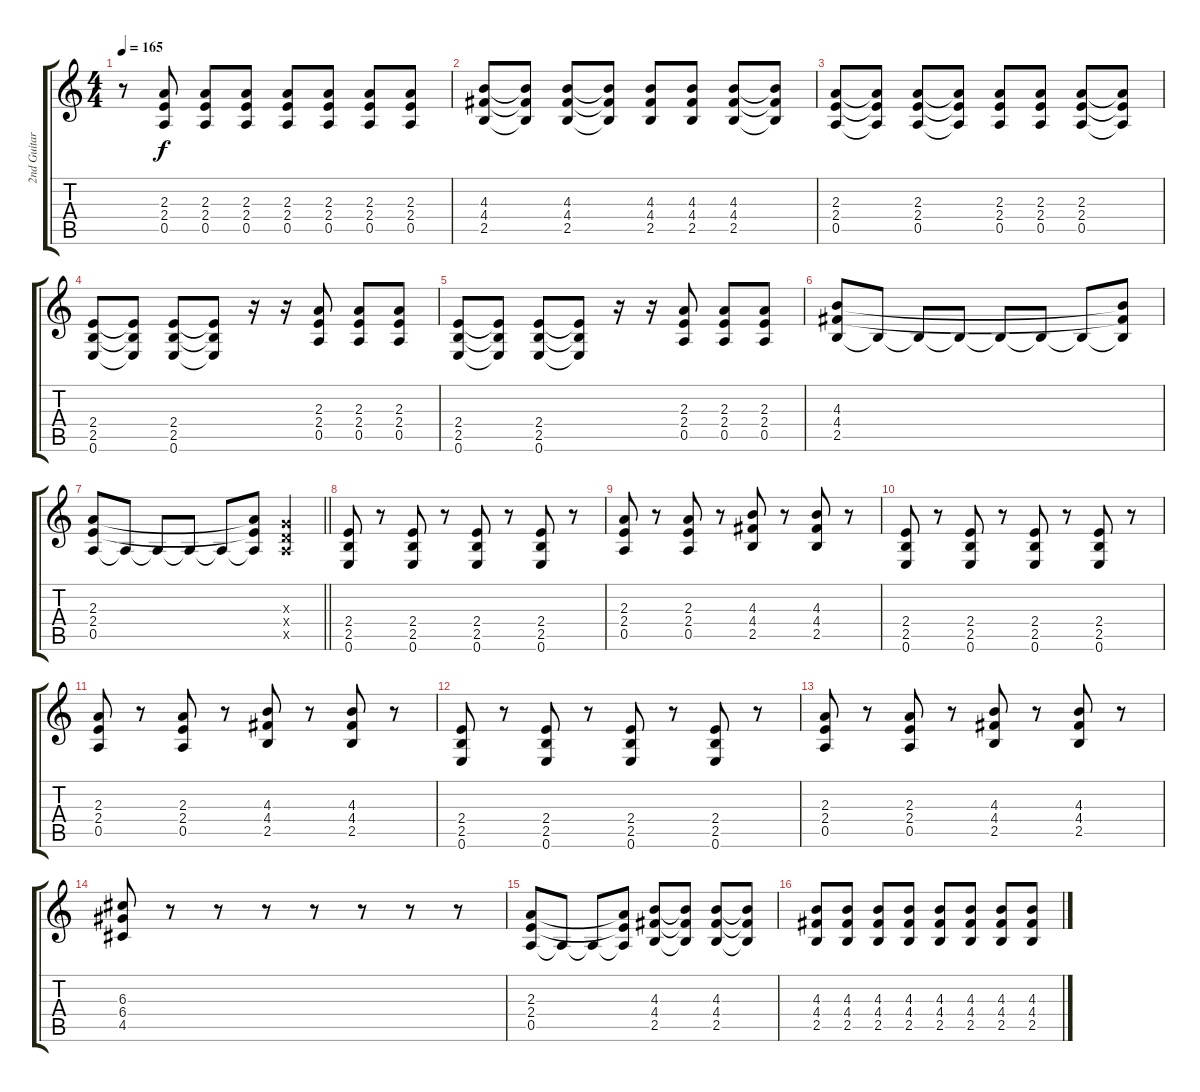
\track ("2nd Guitar" "2nd Guitar") {instrument overdrivenguitar}
\staff {score tabs}
\tuning (E4 B3 G3 D3 A2 E2) {hide}
\ts (4 4)
\tempo 165
\clef g2
\ks c
r.8{dy f} (2.3 2.4 0.5).8 (2.3 2.4 0.5).8 (2.3 2.4 0.5).8 (2.3 2.4 0.5).8 (2.3 2.4 0.5).8 (2.3 2.4 0.5).8 (2.3 2.4 0.5).8 |
(4.3 4.4 2.5).8 (4.3{t} 4.4{t} 2.5{t}).8 (4.3 4.4 2.5).8 (4.3{t} 4.4{t} 2.5{t}).8 (4.3 4.4 2.5).8 (4.3 4.4 2.5).8 (4.3 4.4 2.5).8 (4.3{t} 4.4{t} 2.5{t}).8 |
(2.3 2.4 0.5).8 (2.3{t} 2.4{t} 0.5{t}).8 (2.3 2.4 0.5).8 (2.3{t} 2.4{t} 0.5{t}).8 (2.3 2.4 0.5).8 (2.3 2.4 0.5).8 (2.3 2.4 0.5).8 (2.3{t} 2.4{t} 0.5{t}).8 |
(2.4 2.5 0.6).8 (2.4{t} 2.5{t} 0.6{t}).8 (2.4 2.5 0.6).8 (2.4{t} 2.5{t} 0.6{t}).8 r.16 r.16 (2.3 2.4 0.5).8 (2.3 2.4 0.5).8 (2.3 2.4 0.5).8 |
(2.4 2.5 0.6).8 (2.4{t} 2.5{t} 0.6{t}).8 (2.4 2.5 0.6).8 (2.4{t} 2.5{t} 0.6{t}).8 r.16 r.16 (2.3 2.4 0.5).8 (2.3 2.4 0.5).8 (2.3 2.4 0.5).8 |
(4.3 4.4 2.5).8 2.5{t}.8 2.5{t}.8 2.5{t}.8 2.5{t}.8 2.5{t}.8 2.5{t}.8 (4.3{t} 4.4{t} 2.5{t}).8 |
\barLineRight lightlight
(2.3 2.4 0.5).8 0.5{t}.8 0.5{t}.8 0.5{t}.8 0.5{t}.8 (2.3{t} 2.4{t} 0.5{t}).8 (0.3{x} 0.4{x} 0.5{x}).4 |
\section ("" "")
(2.4 2.5 0.6).8 r.8 (2.4 2.5 0.6).8 r.8 (2.4 2.5 0.6).8 r.8 (2.4 2.5 0.6).8 r.8 |
(2.3 2.4 0.5).8 r.8 (2.3 2.4 0.5).8 r.8 (4.3 4.4 2.5).8 r.8 (4.3 4.4 2.5).8 r.8 |
(2.4 2.5 0.6).8 r.8 (2.4 2.5 0.6).8 r.8 (2.4 2.5 0.6).8 r.8 (2.4 2.5 0.6).8 r.8 |
(2.3 2.4 0.5).8 r.8 (2.3 2.4 0.5).8 r.8 (4.3 4.4 2.5).8 r.8 (4.3 4.4 2.5).8 r.8 |
(2.4 2.5 0.6).8 r.8 (2.4 2.5 0.6).8 r.8 (2.4 2.5 0.6).8 r.8 (2.4 2.5 0.6).8 r.8 |
(2.3 2.4 0.5).8 r.8 (2.3 2.4 0.5).8 r.8 (4.3 4.4 2.5).8 r.8 (4.3 4.4 2.5).8 r.8 |
(6.3 6.4 4.5).8 r.8 r.8 r.8 r.8 r.8 r.8 r.8 |
(2.3 2.4 0.5).8 0.5{t}.8 0.5{t}.8 (2.3{t} 2.4{t} 0.5{t}).8 (4.3 4.4 2.5).8 (4.3{t} 4.4{t} 2.5{t}).8 (4.3 4.4 2.5).8 (4.3{t} 4.4{t} 2.5{t}).8 |
(4.3 4.4 2.5).8 (4.3 4.4 2.5).8 (4.3 4.4 2.5).8 (4.3 4.4 2.5).8 (4.3 4.4 2.5).8 (4.3 4.4 2.5).8 (4.3 4.4 2.5).8 (4.3 4.4 2.5).8
